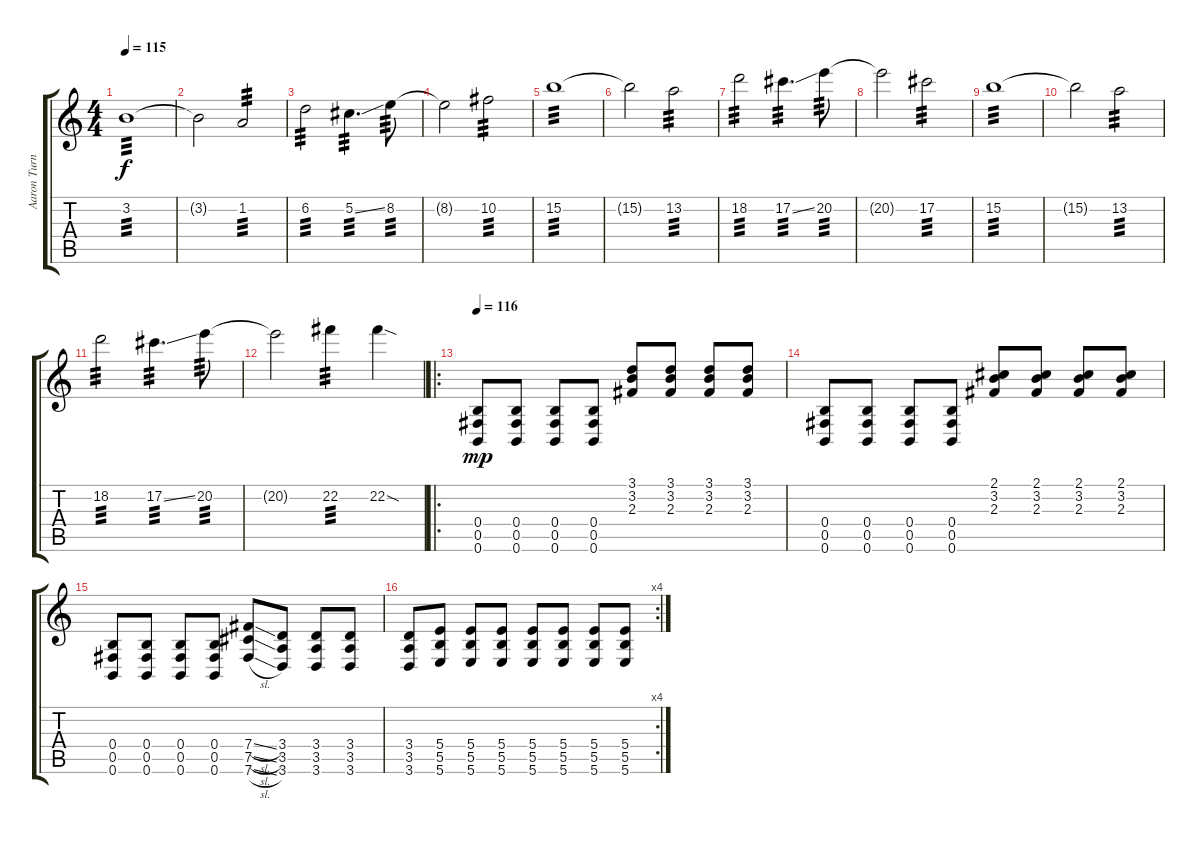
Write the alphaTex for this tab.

\track ("Aaron Turner" "Aaron Turn") {instrument overdrivenguitar}
\staff {score tabs}
\tuning (B3 Ab3 E3 B2 Gb2 B1) {hide}
\ts (4 4)
\tempo 115
\clef g2
\ks c
3.2.1{tp 3 dy f} |
3.2{t}.2 1.2.2{tp 3} |
6.2.2{tp 3} 5.2{ss}.4{d tp 3} 8.2.8{tp 3} |
8.2{t}.2 10.2.2{tp 3} |
15.2.1{tp 3} |
15.2{t}.2 13.2.2{tp 3} |
18.2.2{tp 3} 17.2{ss}.4{d tp 3} 20.2.8{tp 3} |
20.2{t}.2 17.2.2{tp 3} |
15.2.1{tp 3} |
15.2{t}.2 13.2.2{tp 3} |
18.2.2{tp 3} 17.2{ss}.4{d tp 3} 20.2.8{tp 3} |
20.2{t}.2 22.2.4{tp 3} 22.2{sod}.4 |
\ro
\tempo 116
(0.4 0.5 0.6).8{dy mp} (0.4 0.5 0.6).8 (0.4 0.5 0.6).8 (0.4 0.5 0.6).8 (3.1 3.2 2.3).8 (3.1 3.2 2.3).8 (3.1 3.2 2.3).8 (3.1 3.2 2.3).8 |
(0.4 0.5 0.6).8 (0.4 0.5 0.6).8 (0.4 0.5 0.6).8 (0.4 0.5 0.6).8 (2.1 3.2 2.3).8 (2.1 3.2 2.3).8 (2.1 3.2 2.3).8 (2.1 3.2 2.3).8 |
(0.4 0.5 0.6).8 (0.4 0.5 0.6).8 (0.4 0.5 0.6).8 (0.4 0.5 0.6).8 (7.4{sl} 7.5{sl} 7.6{sl}).8 (3.4 3.5 3.6).8 (3.4 3.5 3.6).8 (3.4 3.5 3.6).8 |
\rc 4
(3.4 3.5 3.6).8 (5.4 5.5 5.6).8 (5.4 5.5 5.6).8 (5.4 5.5 5.6).8 (5.4 5.5 5.6).8 (5.4 5.5 5.6).8 (5.4 5.5 5.6).8 (5.4 5.5 5.6).8
